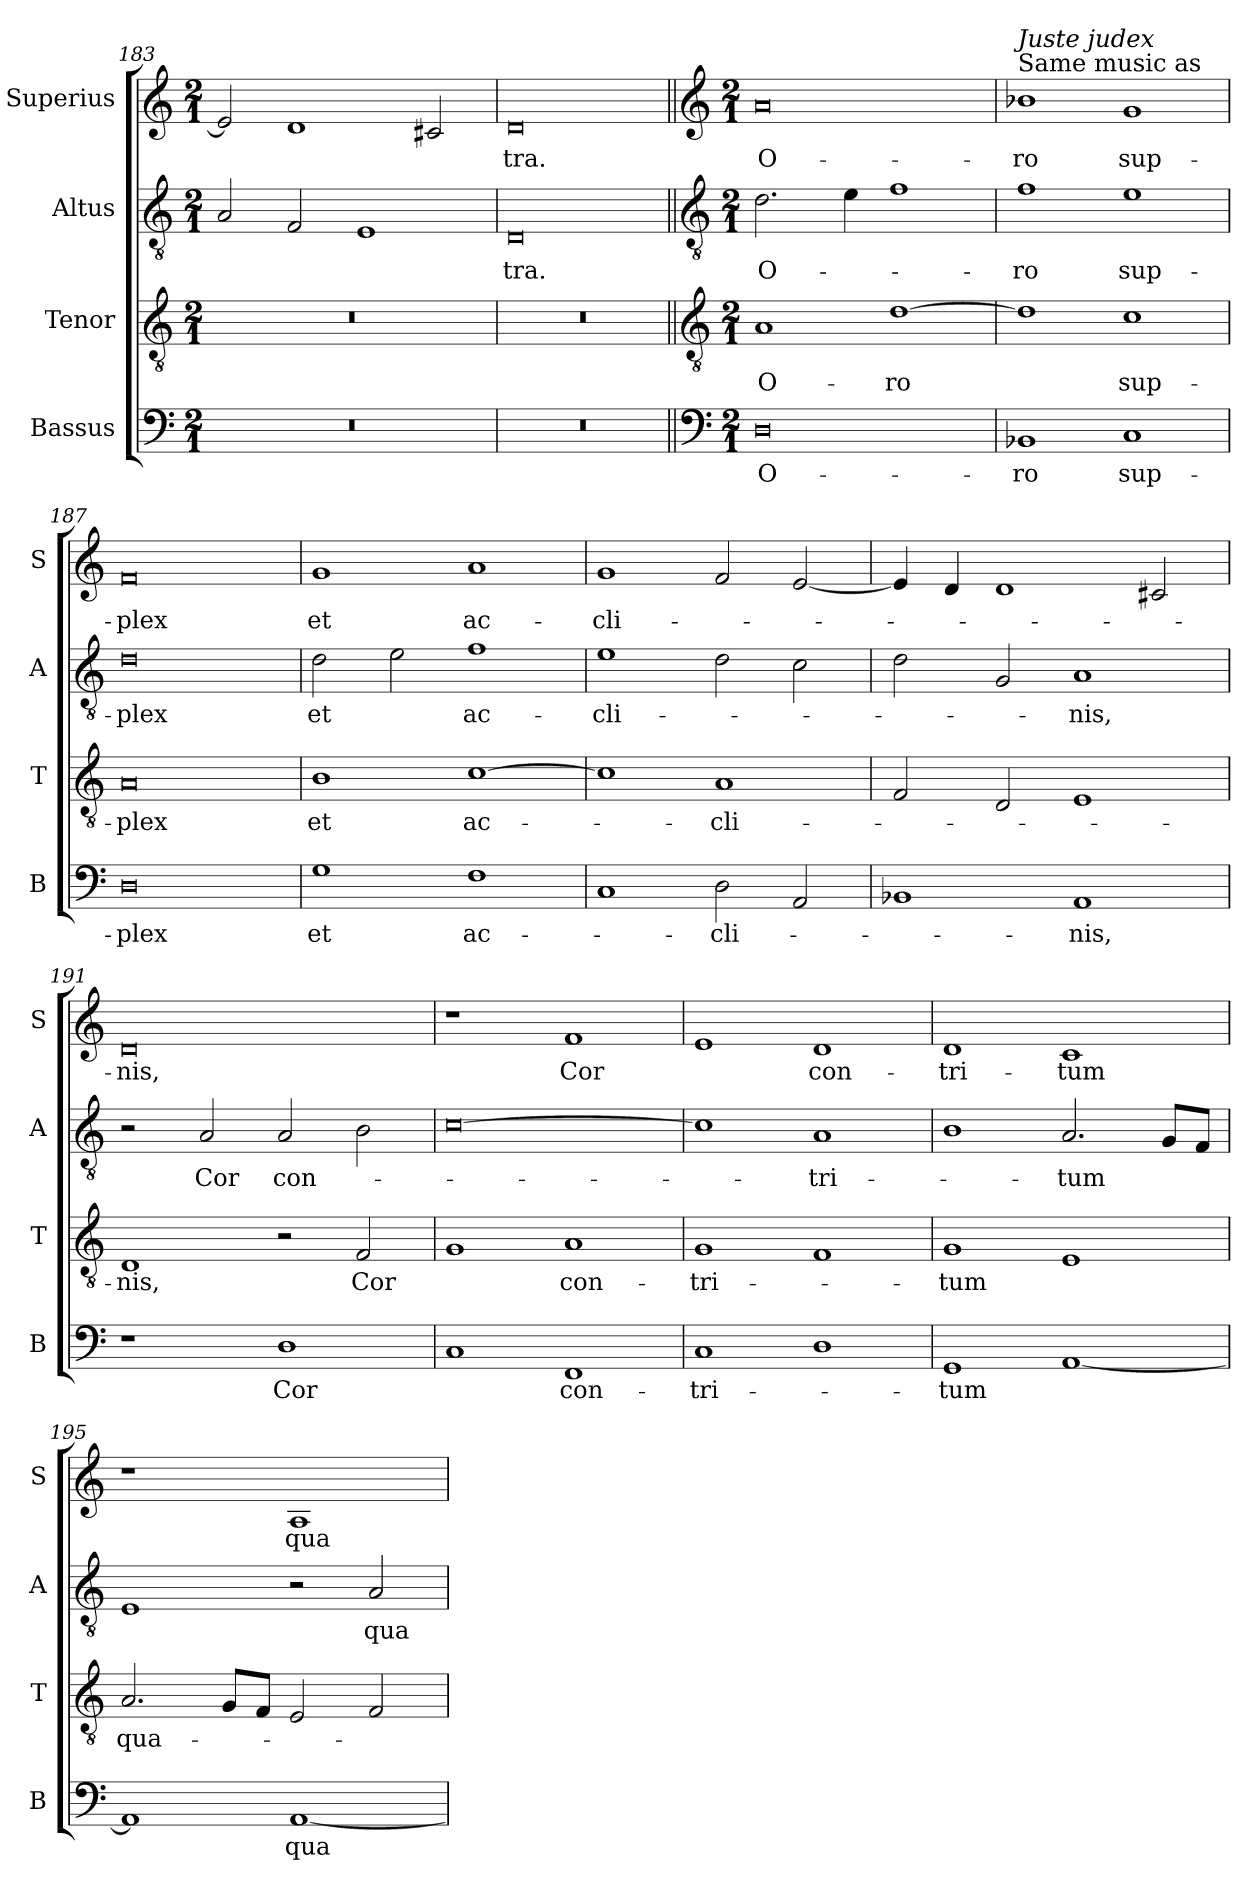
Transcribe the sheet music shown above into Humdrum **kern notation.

**kern	**text	**kern	**text	**kern	**text	**kern	**text
*part4	*part4	*part3	*part3	*part2	*part2	*part1	*part1
*staff4	*staff4	*staff3	*staff3	*staff2	*staff2	*staff1	*staff1
*I"Bassus	*	*I"Tenor	*	*I"Altus	*	*I"Superius	*
*I'B	*	*I'T	*	*I'A	*	*I'S	*
*clefF4	*	*clefGv2	*	*clefGv2	*	*clefG2	*
*k[]	*	*k[]	*	*k[]	*	*k[]	*
*M2/1	*	*M2/1	*	*M2/1	*	*M2/1	*
=183	=183	=183	=183	=183	=183	=183	=183
0r	.	0r	.	2A	.	2e]	.
.	.	.	.	2F	.	1d	.
.	.	.	.	1E	.	.	.
.	.	.	.	.	.	2c#X	.
=184	=184	=184	=184	=184	=184	=184	=184
0r	.	0r	.	0D	-tra.	0d	-tra.
!!LO:PB:g=z
=185||	=185||	=185||	=185||	=185||	=185||	=185||	=185||
*clefF4	*	*clefGv2	*	*clefGv2	*	*clefG2	*
*k[]	*	*k[]	*	*k[]	*	*k[]	*
*M2/1	*	*M2/1	*	*M2/1	*	*M2/1	*
0D	O-	1A	O-	2.d	O-	0a	O-
.	.	.	.	4e	.	.	.
.	.	[1d	-ro	1f	.	.	.
=186	=186	=186	=186	=186	=186	=186	=186
!	!	!	!	!	!	!LO:TX:a:t=Same music as	!
!	!	!	!	!	!	!LO:TX:a:i:t=Juste judex	!
1BB-X	-ro	1d]	.	1f	-ro	1b-X	-ro
1C	sup-	1c	sup-	1e	sup-	1g	sup-
=187	=187	=187	=187	=187	=187	=187	=187
0D	-plex	0A	-plex	0d	-plex	0f	-plex
=188	=188	=188	=188	=188	=188	=188	=188
1G	et	1B	et	2d	et	1g	et
.	.	.	.	2e	.	.	.
1F	ac-	[1c	ac-	1f	ac-	1a	ac-
=189	=189	=189	=189	=189	=189	=189	=189
1C	.	1c]	.	1e	-cli-	1g	-cli-
2D	-cli-	1A	-cli-	2d	.	2f	.
2AA	.	.	.	2c	.	[2e	.
=190	=190	=190	=190	=190	=190	=190	=190
1BB-X	.	2F	.	2d	.	4e]	.
.	.	.	.	.	.	4d	.
.	.	2D	.	2G	.	1d	.
1AA	-nis,	1E	.	1A	-nis,	.	.
.	.	.	.	.	.	2c#X	.
=191	=191	=191	=191	=191	=191	=191	=191
1r	.	1D	-nis,	2r	.	0d	-nis,
.	.	.	.	2A	Cor	.	.
1D	Cor	2r	.	2A	con-	.	.
.	.	2F	Cor	2B	.	.	.
=192	=192	=192	=192	=192	=192	=192	=192
1C	.	1G	.	[0c	.	1r	.
1FF	con-	1A	con-	.	.	1f	Cor
=193	=193	=193	=193	=193	=193	=193	=193
1C	-tri-	1G	-tri-	1c]	.	1e	.
1D	.	1F	.	1A	-tri-	1d	con-
=194	=194	=194	=194	=194	=194	=194	=194
1GG	-tum	1G	-tum	1B	.	1d	-tri-
[1AA	.	1E	.	2.A	-tum	1c	-tum
.	.	.	.	8GL	.	.	.
.	.	.	.	8FJ	.	.	.
=195	=195	=195	=195	=195	=195	=195	=195
1AA]	.	2.A	qua-	1E	.	1r	.
.	.	8GL	.	.	.	.	.
.	.	8FJ	.	.	.	.	.
[1AA	qua-	2E	.	2r	.	1A	qua-
.	.	2F	.	2A	qua-	.	.
=	=	=	=	=	=	=	=
*-	*-	*-	*-	*-	*-	*-	*-
